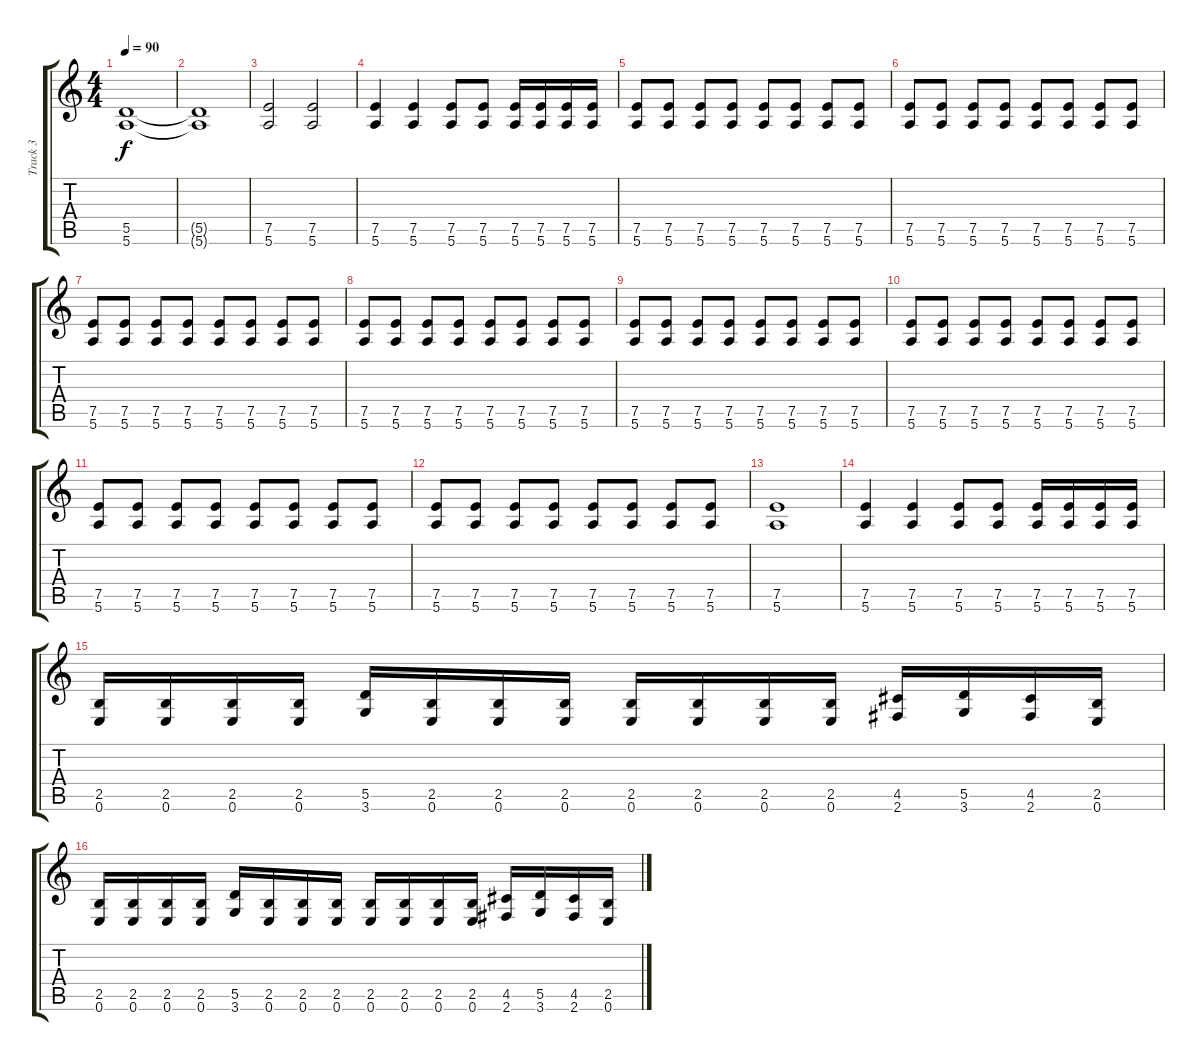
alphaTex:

\track ("Track 3" "Track 3") {instrument distortionguitar}
\staff {score tabs}
\tuning (E4 B3 G3 D3 A2 E2) {hide}
\ts (4 4)
\tempo 90
\clef g2
\ks c
(5.5 5.6).1{dy f} |
(5.5{t} 5.6{t}).1 |
(7.5 5.6).2 (7.5 5.6).2 |
(7.5 5.6).4 (7.5 5.6).4 (7.5 5.6).8 (7.5 5.6).8 (7.5 5.6).16 (7.5 5.6).16 (7.5 5.6).16 (7.5 5.6).16 |
(7.5 5.6).8 (7.5 5.6).8 (7.5 5.6).8 (7.5 5.6).8 (7.5 5.6).8 (7.5 5.6).8 (7.5 5.6).8 (7.5 5.6).8 |
(7.5 5.6).8 (7.5 5.6).8 (7.5 5.6).8 (7.5 5.6).8 (7.5 5.6).8 (7.5 5.6).8 (7.5 5.6).8 (7.5 5.6).8 |
(7.5 5.6).8 (7.5 5.6).8 (7.5 5.6).8 (7.5 5.6).8 (7.5 5.6).8 (7.5 5.6).8 (7.5 5.6).8 (7.5 5.6).8 |
(7.5 5.6).8 (7.5 5.6).8 (7.5 5.6).8 (7.5 5.6).8 (7.5 5.6).8 (7.5 5.6).8 (7.5 5.6).8 (7.5 5.6).8 |
(7.5 5.6).8 (7.5 5.6).8 (7.5 5.6).8 (7.5 5.6).8 (7.5 5.6).8 (7.5 5.6).8 (7.5 5.6).8 (7.5 5.6).8 |
(7.5 5.6).8 (7.5 5.6).8 (7.5 5.6).8 (7.5 5.6).8 (7.5 5.6).8 (7.5 5.6).8 (7.5 5.6).8 (7.5 5.6).8 |
(7.5 5.6).8 (7.5 5.6).8 (7.5 5.6).8 (7.5 5.6).8 (7.5 5.6).8 (7.5 5.6).8 (7.5 5.6).8 (7.5 5.6).8 |
(7.5 5.6).8 (7.5 5.6).8 (7.5 5.6).8 (7.5 5.6).8 (7.5 5.6).8 (7.5 5.6).8 (7.5 5.6).8 (7.5 5.6).8 |
(7.5 5.6).1 |
(7.5 5.6).4 (7.5 5.6).4 (7.5 5.6).8 (7.5 5.6).8 (7.5 5.6).16 (7.5 5.6).16 (7.5 5.6).16 (7.5 5.6).16 |
(2.5 0.6).16 (2.5 0.6).16 (2.5 0.6).16 (2.5 0.6).16 (5.5 3.6).16 (2.5 0.6).16 (2.5 0.6).16 (2.5 0.6).16 (2.5 0.6).16 (2.5 0.6).16 (2.5 0.6).16 (2.5 0.6).16 (4.5 2.6).16 (5.5 3.6).16 (4.5 2.6).16 (2.5 0.6).16 |
(2.5 0.6).16 (2.5 0.6).16 (2.5 0.6).16 (2.5 0.6).16 (5.5 3.6).16 (2.5 0.6).16 (2.5 0.6).16 (2.5 0.6).16 (2.5 0.6).16 (2.5 0.6).16 (2.5 0.6).16 (2.5 0.6).16 (4.5 2.6).16 (5.5 3.6).16 (4.5 2.6).16 (2.5 0.6).16
